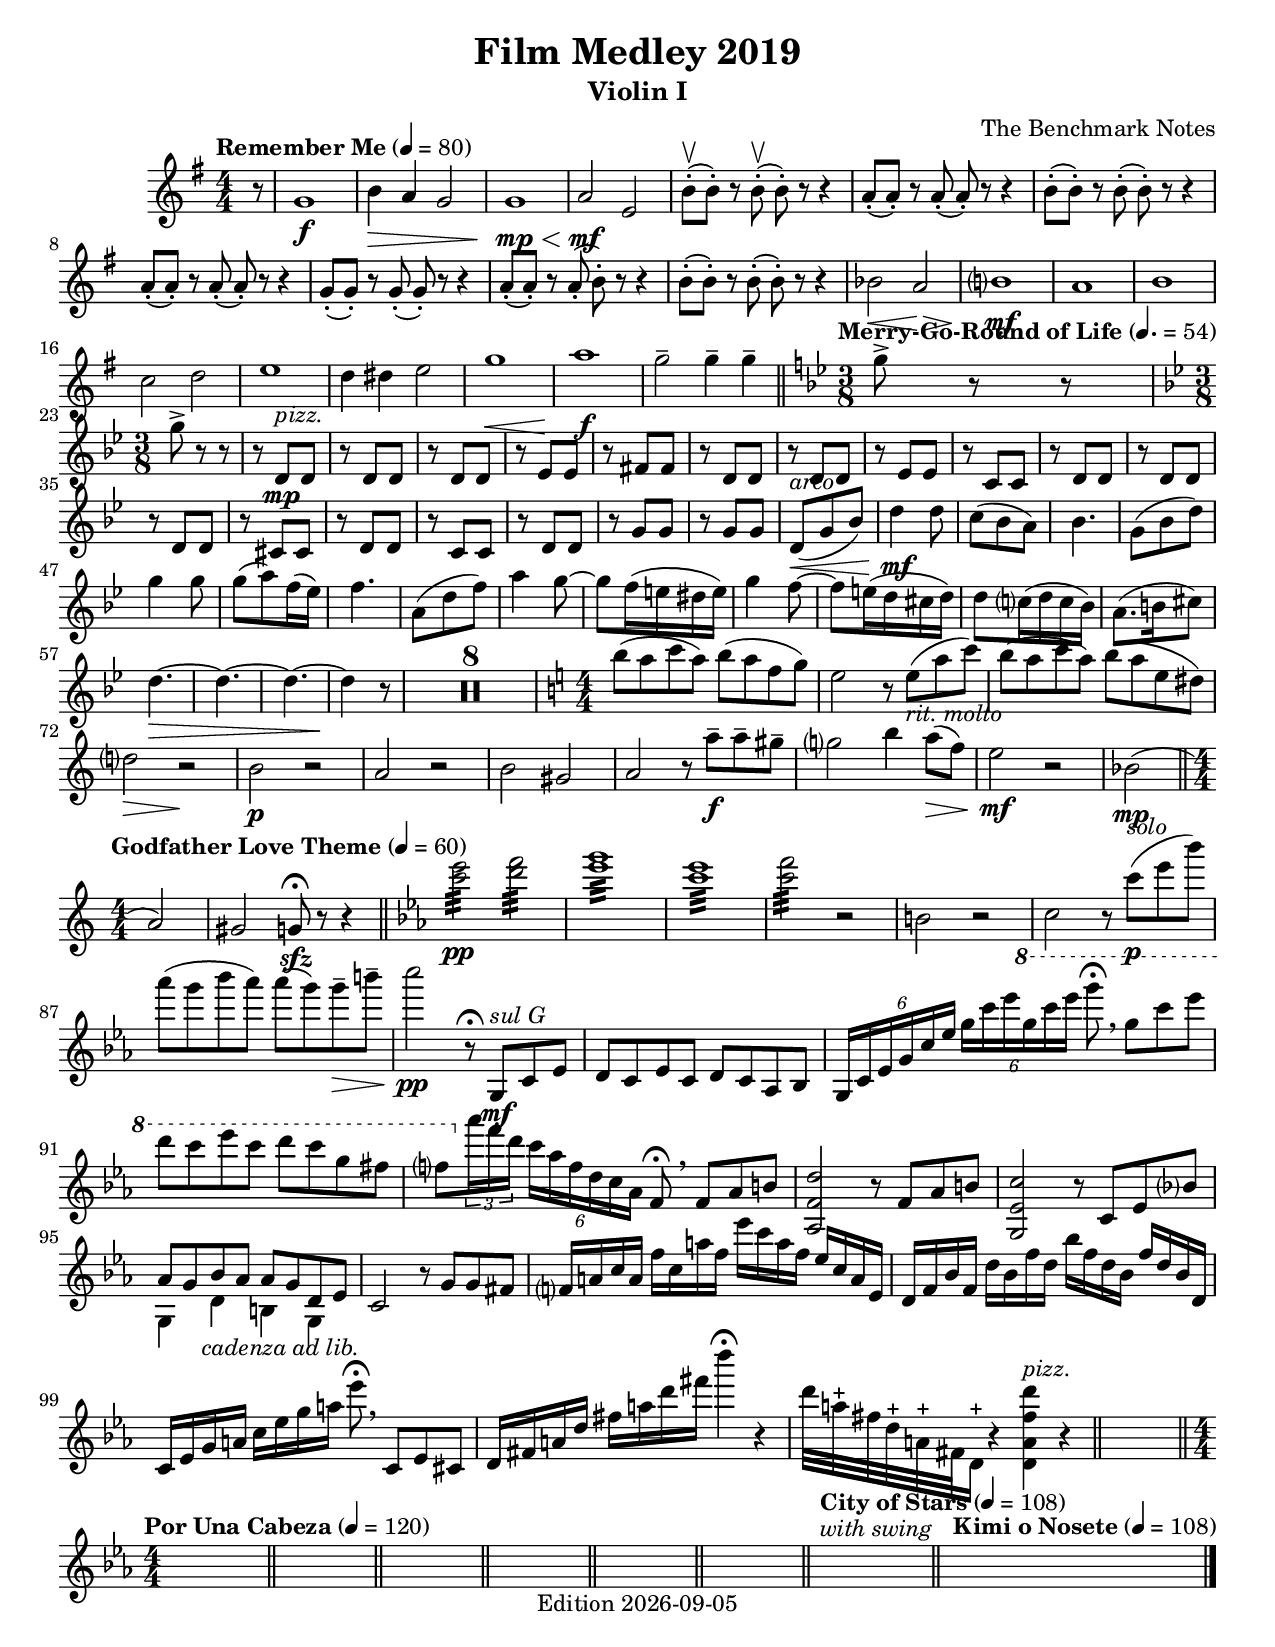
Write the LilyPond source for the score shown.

\version "2.18.2"
\include "header.ly"
\include "Tempo.ly"
\include "RememberMeNotes.ly"
\include "MerryGoRoundNotes.ly"
\include "GodfatherNotes.ly"

#(set-default-paper-size "letter")

\paper {
  page-count = 1
}

\header {
  instrument = "Violin I"
}

\score {
  \new Staff {
    \clef treble
    \numericTimeSignature
    \compressFullBarRests
    \accidentalStyle modern-cautionary
    <<
      \removeWithTag #'single {
        \RememberMeViolinOne
        \MerryGoRoundViolinOne
        \GodfatherViolinOne
      }
      \Tempo
    >>
  }
}